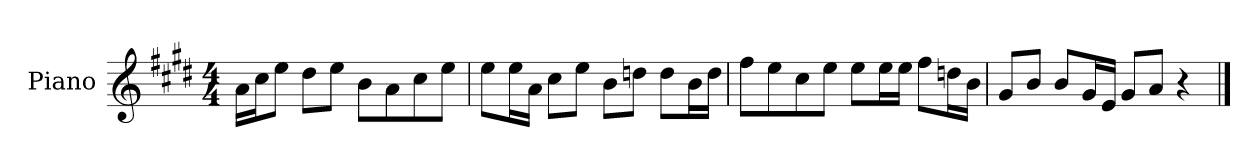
**kern
*part1
*staff1
*I"Piano
*I'P-no
*clefG2
*k[f#c#g#d#]
*M4/4
*MM90
=1
16a\LL
16cc#\J
8ee\J
8dd#\L
8ee\J
8b\L
8a\
8cc#\
8ee\J
=2
8ee\L
16ee\L
16a\JJ
8cc#\L
8ee\J
8b\L
8ddn\J
8dd\L
16b\L
16dd\JJ
=3
8ff#\L
8ee\
8cc#\
8ee\J
8ee\L
16ee\L
16ee\JJ
8ff#\L
16ddn\L
16b\JJ
=4
8g#/L
8b/J
8b/L
16g#/L
16e/JJ
8g#/L
8a/J
4r
==
*-
